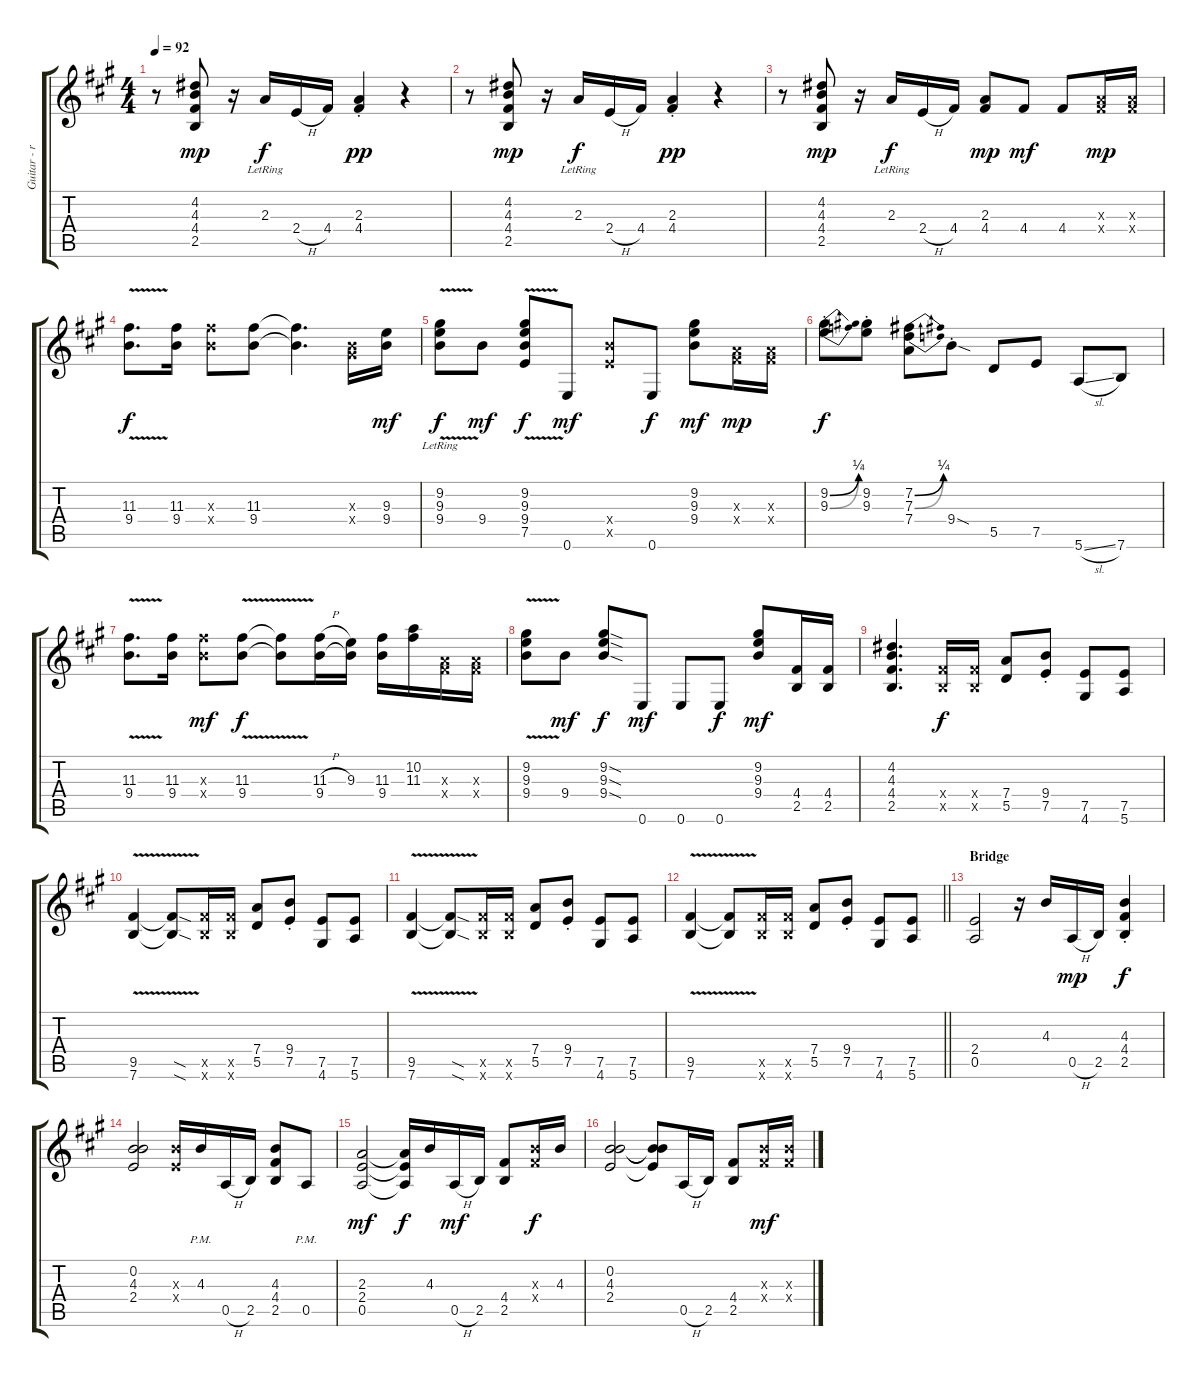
\track ("Guitar - right" "Guitar - r") {instrument overdrivenguitar}
\staff {score tabs}
\tuning (E4 B3 G3 D3 A2 E2) {hide}
\ts (4 4)
\tempo 92
\clef g2
\ks f#minor
r.8{dy p} (4.2 4.3 4.4 2.5).8{dy mp} r.16 2.3{lr}.16{dy f} 2.4{h}.16 4.4.16 (2.3{st} 4.4{st}).4{dy pp} r.4 |
r.8 (4.2 4.3 4.4 2.5).8{dy mp} r.16 2.3{lr}.16{dy f} 2.4{h}.16 4.4.16 (2.3{st} 4.4{st}).4{dy pp} r.4 |
r.8 (4.2 4.3 4.4 2.5).8{dy mp} r.16 2.3{lr}.16{dy f} 2.4{h}.16 4.4.16 (2.3 4.4).8{dy mp} 4.4.8{dy mf} 4.4.8 (2.3{x} 4.4{x}).16{dy mp} (2.3{x} 4.4{x}).16 |
(11.3{v} 9.4{v}).8{d dy f} (11.3 9.4).16 (11.3{x} 9.4{x}).8 (11.3 9.4).8 (11.3{t} 9.4{t}).4{d} (1.3{x} 9.4{x}).16 (9.3 9.4).16{dy mf} |
(9.2{v} 9.3{v lr} 9.4{v lr}).8{dy f} 9.4.8{dy mf} (9.2{v} 9.3{v} 9.4{v} 7.5).8{dy f} 0.6.8{dy mf} (9.4{x} 7.5{x}).8 0.6.8{dy f} (9.2 9.3 9.4).8{dy mf} (2.3{x} 4.4{x}).16{dy mp} (2.3{x} 4.4{x}).16 |
(9.2{be (bend 0 0 60 1) st} 9.3{be (bend 0 0 60 2) st}).8{dy f} (9.2{st} 9.3{st}).8 (7.2{be (bend 0 0 60 1)} 7.3{be (bend 0 0 60 1)} 7.4).8 9.4{sod st}.8 5.5.8 7.5.8 5.6{sl}.8 7.6.8 |
(11.3{v} 9.4{v}).8{d} (11.3 9.4).16 (11.3{x} 9.4{x}).8{dy mf} (11.3{v} 9.4{v}).8{dy f} (11.3{t} 9.4{t}).8 (11.3{h} 9.4).16 (9.3 9.4{t}).16 (11.3 9.4).16 (10.2 11.3).16 (2.3{x} 4.4{x}).16 (2.3{x} 4.4{x}).16 |
(9.2{v} 9.3{v} 9.4{v}).8 9.4.8{dy mf} (9.2{sod} 9.3{sod} 9.4{sod}).8{dy f} 0.6.8{dy mf} 0.6.8 0.6.8{dy f} (9.2 9.3 9.4).8{dy mf} (4.4 2.5).16 (4.4 2.5).16 |
(4.2 4.3 4.4 2.5).4{d} (4.4{x} 2.5{x}).16{dy f} (4.4{x} 2.5{x}).16 (7.4 5.5).8 (9.4{st} 7.5{st}).8 (7.5 4.6).8 (7.5 5.6).8 |
(9.5{v} 7.6{v}).4 (9.5{sod t} 7.6{sod t}).8 (9.5{x} 7.6{x}).16 (9.5{x} 7.6{x}).16 (7.4 5.5).8 (9.4{st} 7.5{st}).8 (7.5 4.6).8 (7.5 5.6).8 |
(9.5{v} 7.6{v}).4 (9.5{sod t} 7.6{sod t}).8 (9.5{x} 7.6{x}).16 (9.5{x} 7.6{x}).16 (7.4 5.5).8 (9.4{st} 7.5{st}).8 (7.5 4.6).8 (7.5 5.6).8 |
\barLineRight lightlight
(9.5{v} 7.6{v}).4 (9.5{t} 7.6{t}).8 (9.5{x} 7.6{x}).16 (9.5{x} 7.6{x}).16 (7.4 5.5).8 (9.4{st} 7.5{st}).8 (7.5 4.6).8 (7.5 5.6).8 |
\section ("" "Bridge")
(2.4 0.5).2 r.16 4.3.16 0.5{h}.16{dy mp} 2.5.16 (4.3{st} 4.4{st} 2.5{st}).4{dy f} |
(0.2 4.3 2.4).2 (4.3{x} 2.4{x}).16 4.3{pm}.16 0.5{h}.16 2.5.16 (4.3 4.4 2.5).8 0.5{pm}.8 |
(2.3 2.4 0.5).2{dy mf} (2.3{t} 2.4{t} 0.5{t}).16{dy f} 4.3.16 0.5{h}.16{dy mf} 2.5.16 (4.4 2.5).8 (4.3{x} 4.4{x}).16{dy f} 4.3.16 |
(0.2 4.3 2.4).2 (0.2{t} 4.3{t} 2.4{t}).8 0.5{h}.16 2.5.16 (4.4 2.5).8 (4.3{x} 4.4{x}).16{dy mf} (4.3{x} 4.4{x}).16
